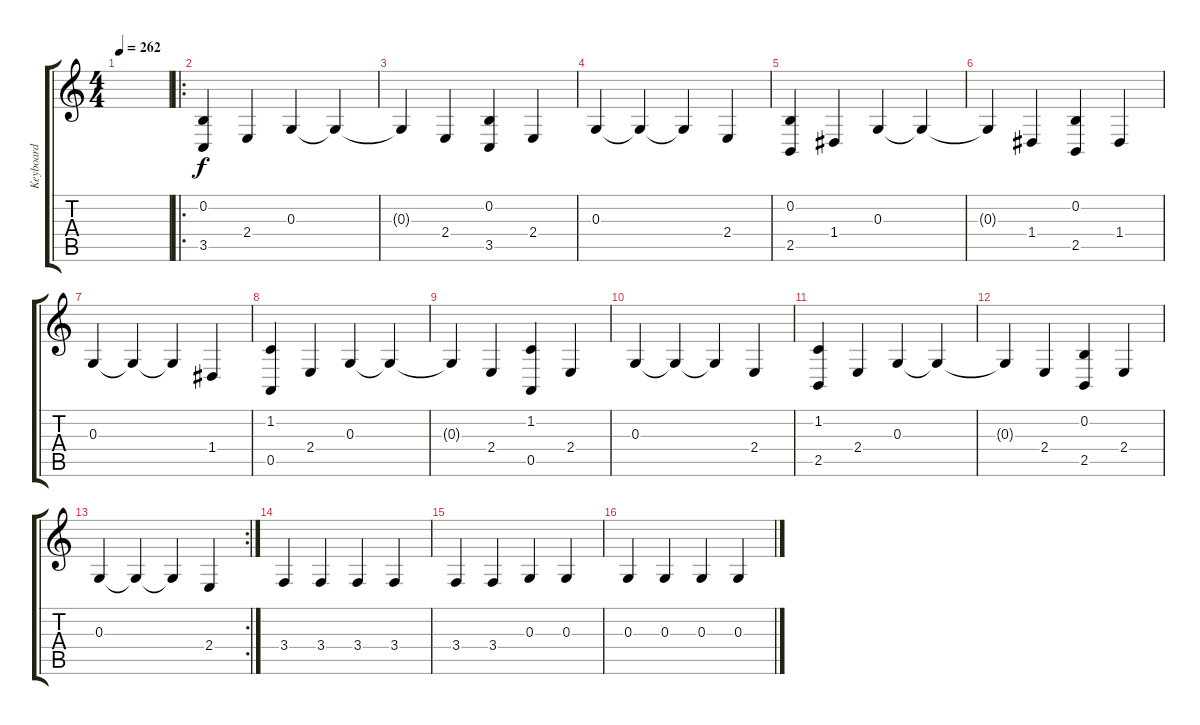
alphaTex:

\track ("Keyboard" "Keyboard") {instrument acousticgrandpiano}
\staff {score tabs}
\tuning (E4 B3 G3 D3 A2 E2) {hide}
\ts (4 4)
\tempo 262
\clef g2
\ks c
|
\ro
(0.2 3.5).4 2.4.4 0.3.4 0.3{t}.4 |
0.3{t}.4 2.4.4 (0.2 3.5).4 2.4.4 |
0.3.4 0.3{t}.4 0.3{t}.4 2.4.4 |
(0.2 2.5).4 1.4.4 0.3.4 0.3{t}.4 |
0.3{t}.4 1.4.4 (0.2 2.5).4 1.4.4 |
0.3.4 0.3{t}.4 0.3{t}.4 1.4.4 |
(1.2 0.5).4 2.4.4 0.3.4 0.3{t}.4 |
0.3{t}.4 2.4.4 (1.2 0.5).4 2.4.4 |
0.3.4 0.3{t}.4 0.3{t}.4 2.4.4 |
(1.2 2.5).4 2.4.4 0.3.4 0.3{t}.4 |
0.3{t}.4 2.4.4 (0.2 2.5).4 2.4.4 |
\rc 2
0.3.4 0.3{t}.4 0.3{t}.4 2.4.4 |
3.4.4 3.4.4 3.4.4 3.4.4 |
3.4.4 3.4.4 0.3.4 0.3.4 |
0.3.4 0.3.4 0.3.4 0.3.4
